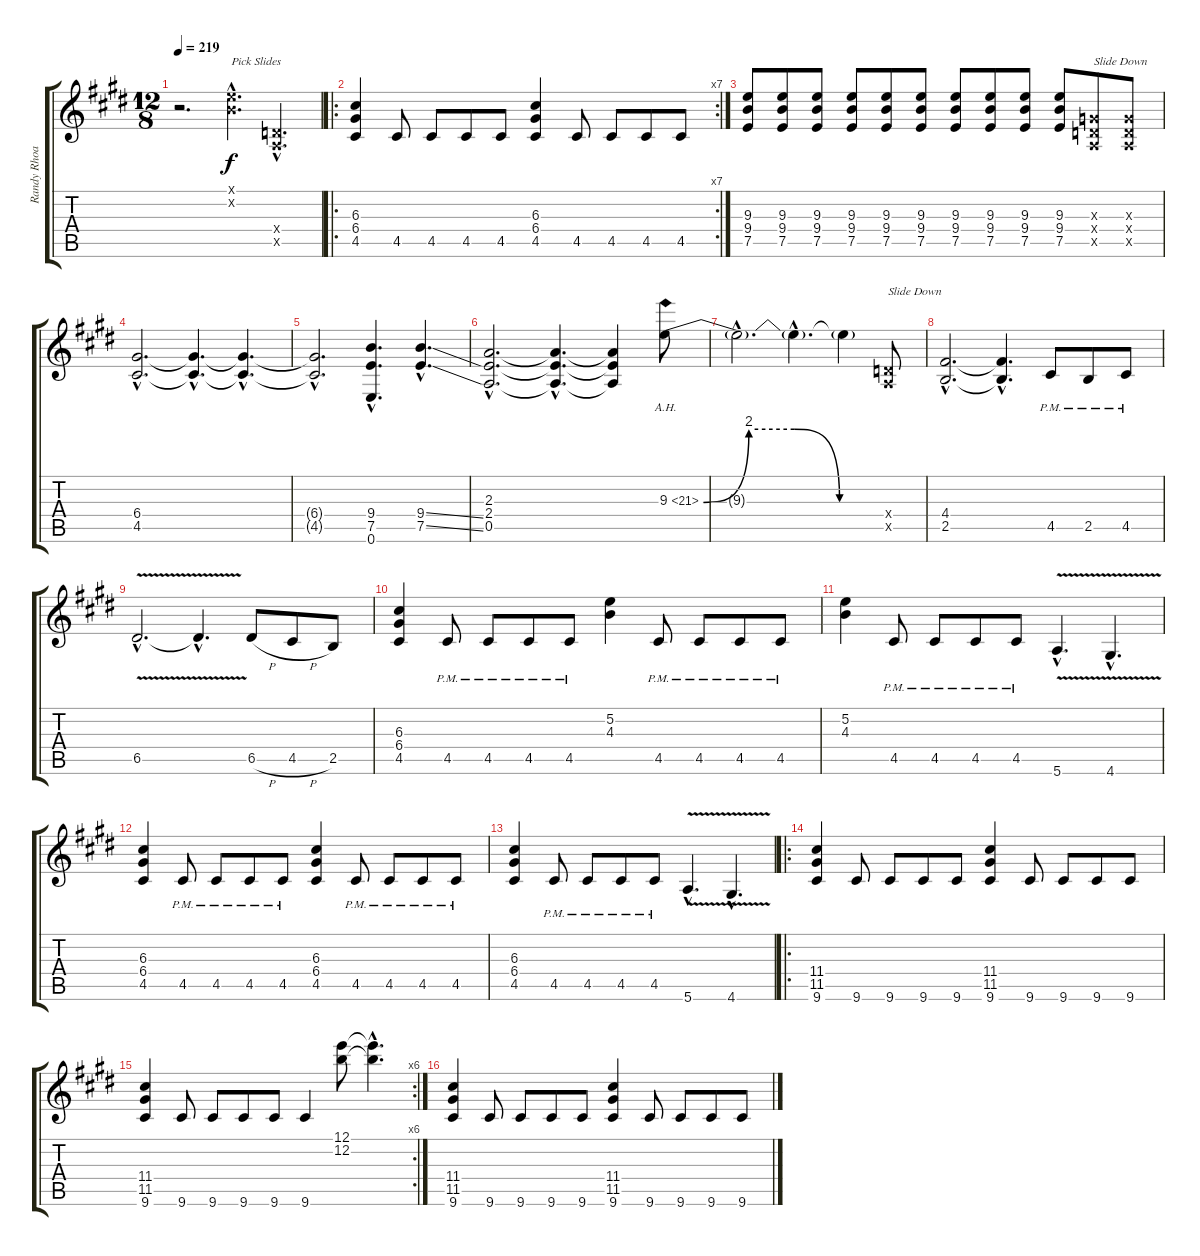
\track ("Randy Rhoads" "Randy Rhoa") {instrument overdrivenguitar}
\staff {score tabs}
\tuning (E4 B3 G3 D3 A2 E2) {hide}
\ts (12 8)
\tempo 219
\clef g2
\ks e
r.2{d dy f instrument overdrivenguitar} (0.1{hac x} 0.2{hac x}).4{d txt "Pick Slides"} (0.4{hac x} 0.5{hac x}).4{d} |
\ro
\rc 7
(6.3 6.4 4.5).4 4.5.8 4.5.8 4.5.8 4.5.8 (6.3 6.4 4.5).4 4.5.8 4.5.8 4.5.8 4.5.8 |
(9.3 9.4 7.5).8 (9.3 9.4 7.5).8 (9.3 9.4 7.5).8 (9.3 9.4 7.5).8 (9.3 9.4 7.5).8 (9.3 9.4 7.5).8 (9.3 9.4 7.5).8 (9.3 9.4 7.5).8 (9.3 9.4 7.5).8 (9.3 9.4 7.5).8 (0.3{x} 0.4{x} 0.5{x}).8{txt "Slide Down"} (0.3{x} 0.4{x} 0.5{x}).8 |
(6.4{hac} 4.5{hac}).2{d} (6.4{hac t} 4.5{hac t}).4{d} (6.4{hac t} 4.5{hac t}).4{d} |
(6.4{hac t} 4.5{hac t}).2{d} (9.4{hac} 7.5{hac} 0.6{hac}).4{d} (9.4{ss hac} 7.5{ss hac}).4{d} |
(2.3{hac} 2.4{hac} 0.5{hac}).2{d} (2.3{hac t} 2.4{hac t} 0.5{hac t}).4{d} (2.3{t} 2.4{t} 0.5{t}).4 9.3{be (custom 0 0 15 8 30 8 45 0 60 0) ah 12}.8 |
9.3{hac t}.2{d} 9.3{hac t}.4{d} 9.3{t}.4 (0.4{x} 0.5{x}).8{txt "Slide Down"} |
(4.4{hac} 2.5{hac}).2{d} (4.4{hac t} 2.5{hac t}).4{d} 4.5{pm}.8 2.5{pm}.8 4.5{pm}.8 |
6.5{v hac}.2{d} 6.5{hac t}.4{d} 6.5{h}.8 4.5{h}.8 2.5.8 |
(6.3 6.4 4.5).4 4.5{pm}.8 4.5{pm}.8 4.5{pm}.8 4.5{pm}.8 (5.2 4.3).4 4.5{pm}.8 4.5{pm}.8 4.5{pm}.8 4.5{pm}.8 |
(5.2 4.3).4 4.5{pm}.8 4.5{pm}.8 4.5{pm}.8 4.5{pm}.8 5.6{v hac}.4{d} 4.6{v hac}.4{d} |
(6.3 6.4 4.5).4 4.5{pm}.8 4.5{pm}.8 4.5{pm}.8 4.5{pm}.8 (6.3 6.4 4.5).4 4.5{pm}.8 4.5{pm}.8 4.5{pm}.8 4.5{pm}.8 |
(6.3 6.4 4.5).4 4.5{pm}.8 4.5{pm}.8 4.5{pm}.8 4.5{pm}.8 5.6{v hac}.4{d} 4.6{v hac}.4{d} |
\ro
(11.4 11.5 9.6).4 9.6.8 9.6.8 9.6.8 9.6.8 (11.4 11.5 9.6).4 9.6.8 9.6.8 9.6.8 9.6.8 |
\rc 6
(11.4 11.5 9.6).4 9.6.8 9.6.8 9.6.8 9.6.8 9.6.4 (12.1 12.2).8 (12.1{hac t} 12.2{hac t}).4{d} |
(11.4 11.5 9.6).4 9.6.8 9.6.8 9.6.8 9.6.8 (11.4 11.5 9.6).4 9.6.8 9.6.8 9.6.8 9.6.8
